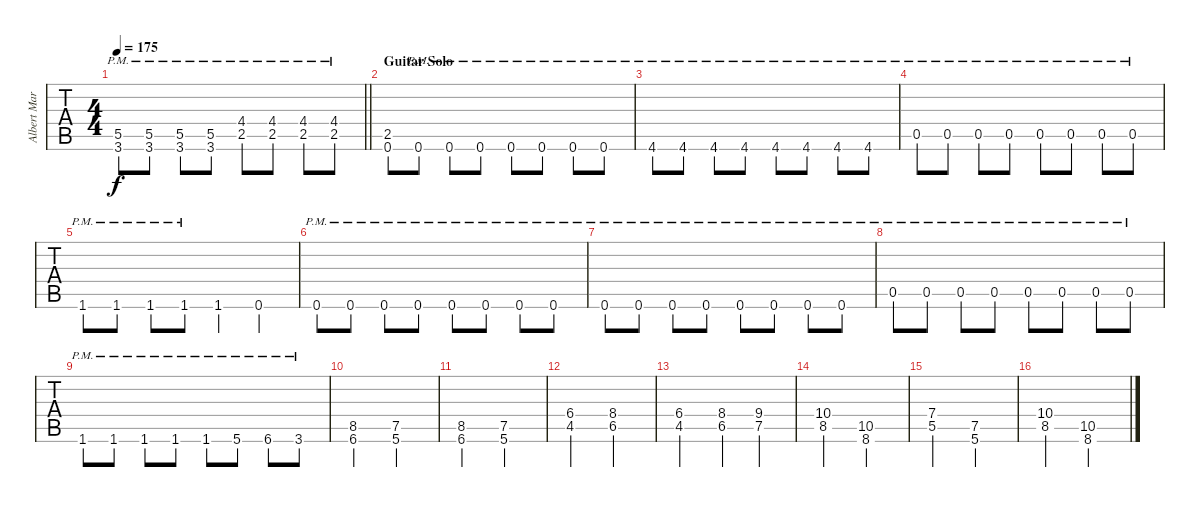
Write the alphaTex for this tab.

\track ("Albert Maroto, Rythm Guitar" "Albert Mar") {instrument distortionguitar}
\staff {tabs}
\tuning (Eb4 Bb3 Gb3 Db3 Ab2 Eb2) {hide}
\ts (4 4)
\tempo 175
\clef g2
\barLineRight lightlight
\ks c
(5.5{pm} 3.6{pm}).8{dy f} (5.5{pm} 3.6{pm}).8 (5.5{pm} 3.6{pm}).8 (5.5{pm} 3.6{pm}).8 (4.4{pm} 2.5{pm}).8 (4.4{pm} 2.5{pm}).8 (4.4{pm} 2.5{pm}).8 (4.4{pm} 2.5{pm}).8 |
\section ("" "Guitar Solo")
(2.5 0.6).8 0.6{pm}.8 0.6{pm}.8 0.6{pm}.8 0.6{pm}.8 0.6{pm}.8 0.6{pm}.8 0.6{pm}.8 |
4.6{pm}.8 4.6{pm}.8 4.6{pm}.8 4.6{pm}.8 4.6{pm}.8 4.6{pm}.8 4.6{pm}.8 4.6{pm}.8 |
0.5{pm}.8 0.5{pm}.8 0.5{pm}.8 0.5{pm}.8 0.5{pm}.8 0.5{pm}.8 0.5{pm}.8 0.5{pm}.8 |
1.6{pm}.8 1.6{pm}.8 1.6{pm}.8 1.6{pm}.8 1.6.4 0.6.4 |
0.6{pm}.8 0.6{pm}.8 0.6{pm}.8 0.6{pm}.8 0.6{pm}.8 0.6{pm}.8 0.6{pm}.8 0.6{pm}.8 |
0.6{pm}.8 0.6{pm}.8 0.6{pm}.8 0.6{pm}.8 0.6{pm}.8 0.6{pm}.8 0.6{pm}.8 0.6{pm}.8 |
0.5{pm}.8 0.5{pm}.8 0.5{pm}.8 0.5{pm}.8 0.5{pm}.8 0.5{pm}.8 0.5{pm}.8 0.5{pm}.8 |
1.6{pm}.8 1.6{pm}.8 1.6{pm}.8 1.6{pm}.8 1.6{pm}.8 5.6{pm}.8 6.6{pm}.8 3.6{pm}.8 |
(8.5 6.6).2 (7.5 5.6).2 |
(8.5 6.6).2 (7.5 5.6).2 |
(6.4 4.5).2 (8.4 6.5).2 |
(6.4 4.5).2 (8.4 6.5).4 (9.4 7.5).4 |
(10.4 8.5).2 (10.5 8.6).2 |
(7.4 5.5).2 (7.5 5.6).2 |
(10.4 8.5).2 (10.5 8.6).2
